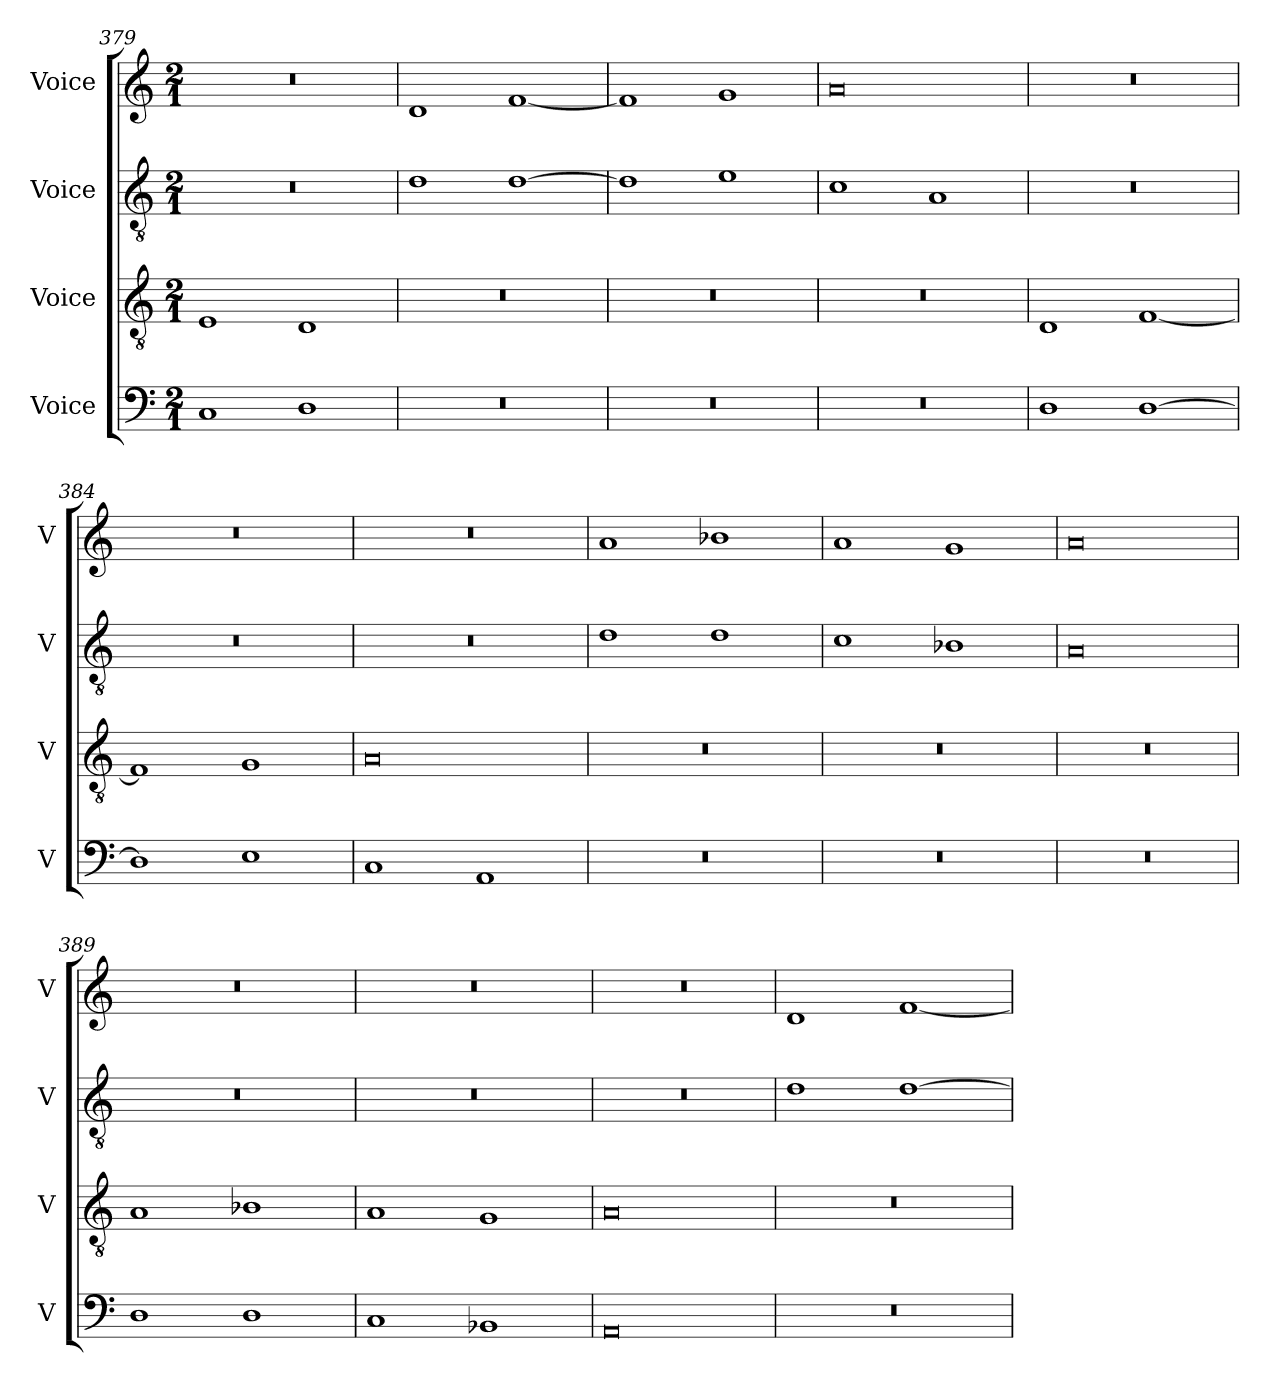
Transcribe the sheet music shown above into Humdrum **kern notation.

**kern	**kern	**kern	**kern
*part4	*part3	*part2	*part1
*staff4	*staff3	*staff2	*staff1
*I"Voice	*I"Voice	*I"Voice	*I"Voice
*I'V	*I'V	*I'V	*I'V
*clefF4	*clefGv2	*clefGv2	*clefG2
*k[]	*k[]	*k[]	*k[]
*M2/1	*M2/1	*M2/1	*M2/1
=379	=379	=379	=379
1C	1E	0r	0r
1D	1D	.	.
=380	=380	=380	=380
0r	0r	1d	1d
.	.	[1d	[1f
!!LO:LB:g=z
=381	=381	=381	=381
0r	0r	1d]	1f]
.	.	1e	1g
=382	=382	=382	=382
0r	0r	1c	0a
.	.	1A	.
=383	=383	=383	=383
1D	1D	0r	0r
[1D	[1F	.	.
=384	=384	=384	=384
1D]	1F]	0r	0r
1E	1G	.	.
=385	=385	=385	=385
1C	0A	0r	0r
1AA	.	.	.
=386	=386	=386	=386
0r	0r	1d	1a
.	.	1d	1b-X
=387	=387	=387	=387
0r	0r	1c	1a
.	.	1B-X	1g
=388	=388	=388	=388
0r	0r	0A	0a
=389	=389	=389	=389
1D	1A	0r	0r
1D	1B-X	.	.
=390	=390	=390	=390
1C	1A	0r	0r
1BB-X	1G	.	.
!!LO:PB:g=z
=391	=391	=391	=391
0AA	0A	0r	0r
=392	=392	=392	=392
0r	0r	1d	1d
.	.	[1d	[1f
=	=	=	=
*-	*-	*-	*-
